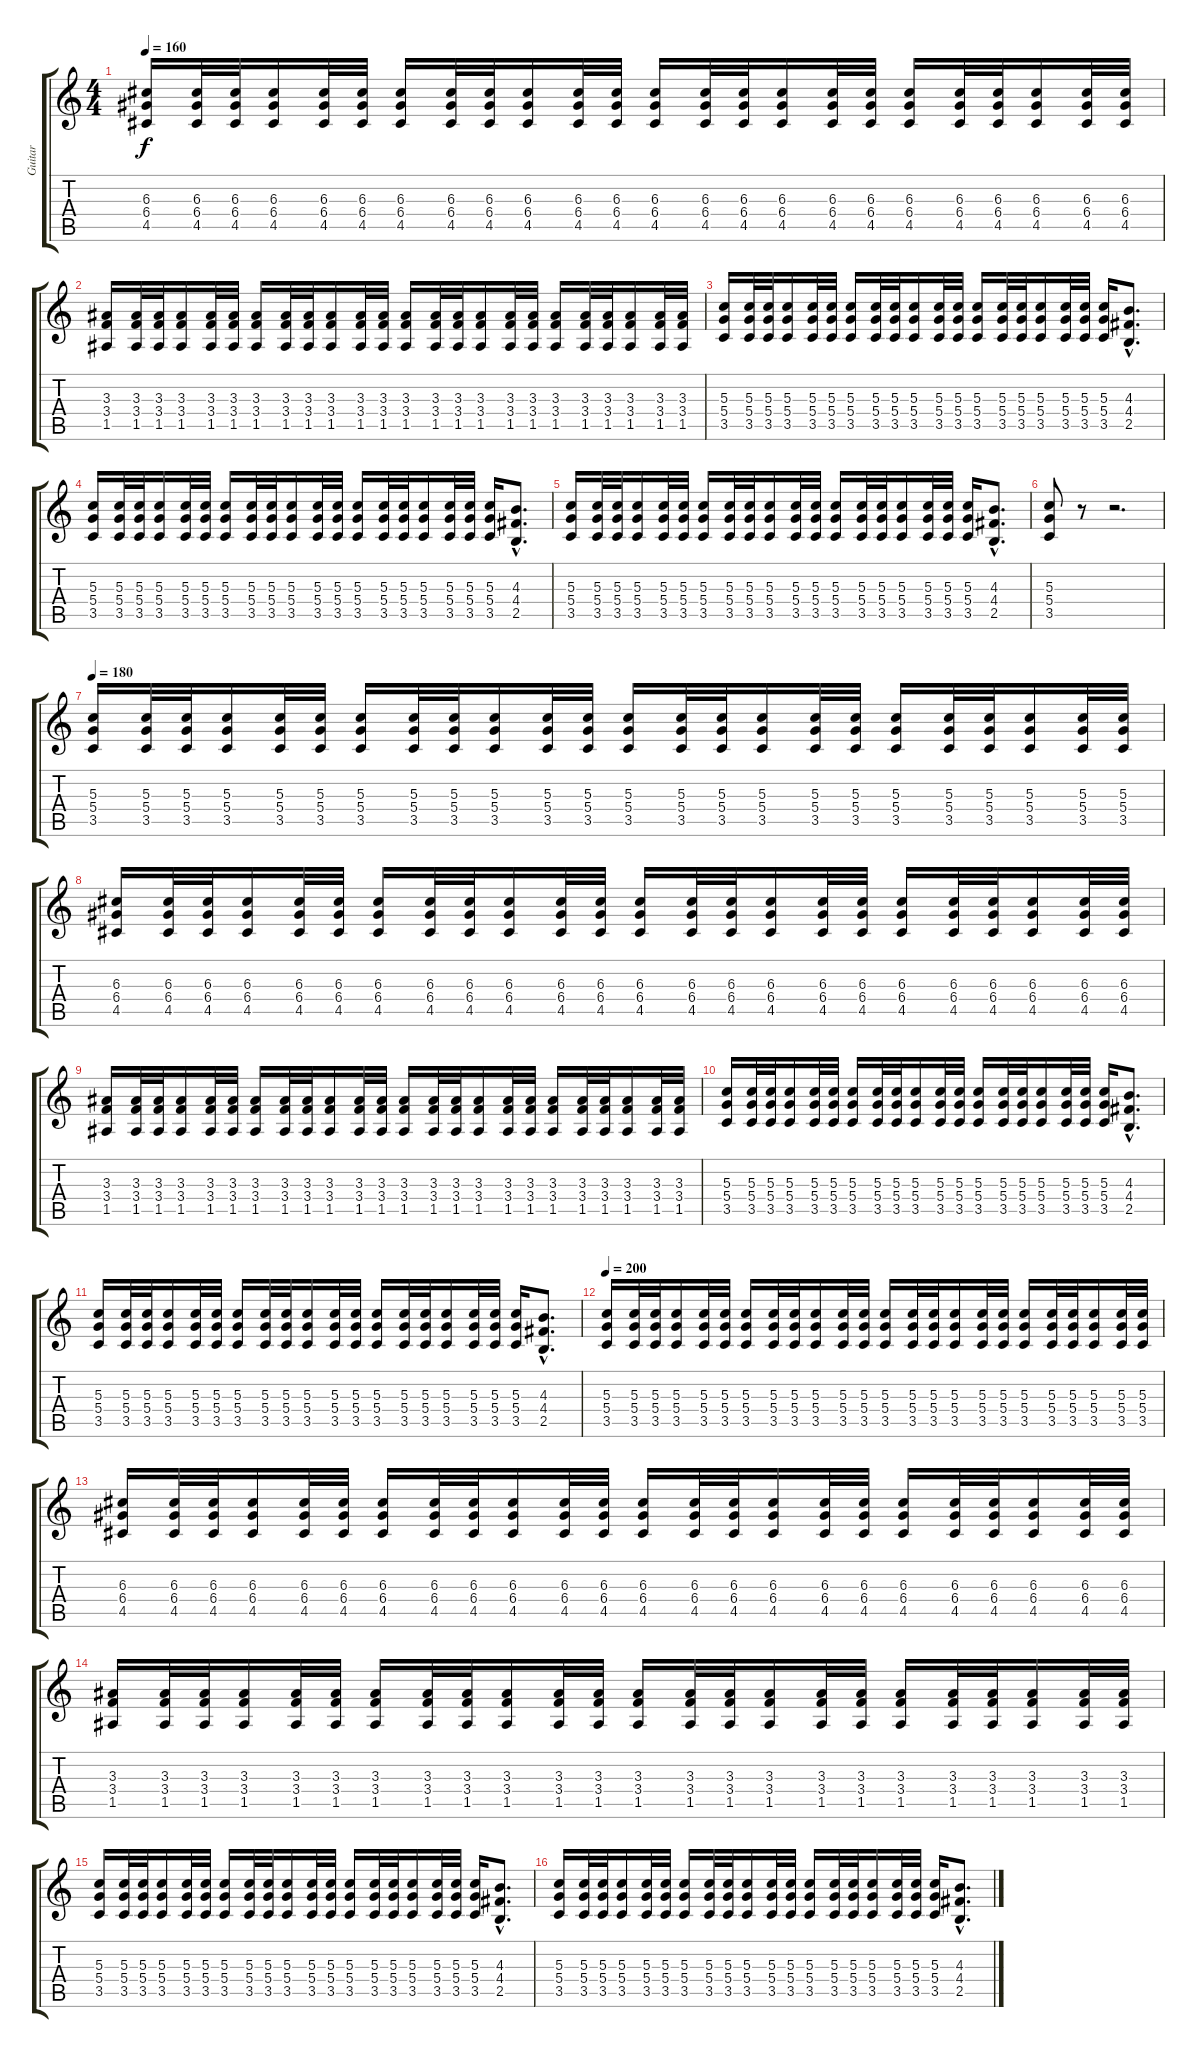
\track ("Guitar" "Guitar") {instrument distortionguitar}
\staff {score tabs}
\tuning (E4 B3 G3 D3 A2 E2) {hide}
\ts (4 4)
\tempo 160
\clef g2
\ks c
(6.3 6.4 4.5).16{dy f} (6.3 6.4 4.5).32 (6.3 6.4 4.5).32 (6.3 6.4 4.5).16 (6.3 6.4 4.5).32 (6.3 6.4 4.5).32 (6.3 6.4 4.5).16 (6.3 6.4 4.5).32 (6.3 6.4 4.5).32 (6.3 6.4 4.5).16 (6.3 6.4 4.5).32 (6.3 6.4 4.5).32 (6.3 6.4 4.5).16 (6.3 6.4 4.5).32 (6.3 6.4 4.5).32 (6.3 6.4 4.5).16 (6.3 6.4 4.5).32 (6.3 6.4 4.5).32 (6.3 6.4 4.5).16 (6.3 6.4 4.5).32 (6.3 6.4 4.5).32 (6.3 6.4 4.5).16 (6.3 6.4 4.5).32 (6.3 6.4 4.5).32 |
(3.3 3.4 1.5).16 (3.3 3.4 1.5).32 (3.3 3.4 1.5).32 (3.3 3.4 1.5).16 (3.3 3.4 1.5).32 (3.3 3.4 1.5).32 (3.3 3.4 1.5).16 (3.3 3.4 1.5).32 (3.3 3.4 1.5).32 (3.3 3.4 1.5).16 (3.3 3.4 1.5).32 (3.3 3.4 1.5).32 (3.3 3.4 1.5).16 (3.3 3.4 1.5).32 (3.3 3.4 1.5).32 (3.3 3.4 1.5).16 (3.3 3.4 1.5).32 (3.3 3.4 1.5).32 (3.3 3.4 1.5).16 (3.3 3.4 1.5).32 (3.3 3.4 1.5).32 (3.3 3.4 1.5).16 (3.3 3.4 1.5).32 (3.3 3.4 1.5).32 |
(5.3 5.4 3.5).16 (5.3 5.4 3.5).32 (5.3 5.4 3.5).32 (5.3 5.4 3.5).16 (5.3 5.4 3.5).32 (5.3 5.4 3.5).32 (5.3 5.4 3.5).16 (5.3 5.4 3.5).32 (5.3 5.4 3.5).32 (5.3 5.4 3.5).16 (5.3 5.4 3.5).32 (5.3 5.4 3.5).32 (5.3 5.4 3.5).16 (5.3 5.4 3.5).32 (5.3 5.4 3.5).32 (5.3 5.4 3.5).16 (5.3 5.4 3.5).32 (5.3 5.4 3.5).32 (5.3 5.4 3.5).16 (4.3{hac} 4.4{hac} 2.5{hac}).8{d} |
(5.3 5.4 3.5).16 (5.3 5.4 3.5).32 (5.3 5.4 3.5).32 (5.3 5.4 3.5).16 (5.3 5.4 3.5).32 (5.3 5.4 3.5).32 (5.3 5.4 3.5).16 (5.3 5.4 3.5).32 (5.3 5.4 3.5).32 (5.3 5.4 3.5).16 (5.3 5.4 3.5).32 (5.3 5.4 3.5).32 (5.3 5.4 3.5).16 (5.3 5.4 3.5).32 (5.3 5.4 3.5).32 (5.3 5.4 3.5).16 (5.3 5.4 3.5).32 (5.3 5.4 3.5).32 (5.3 5.4 3.5).16 (4.3{hac} 4.4{hac} 2.5{hac}).8{d} |
(5.3 5.4 3.5).16 (5.3 5.4 3.5).32 (5.3 5.4 3.5).32 (5.3 5.4 3.5).16 (5.3 5.4 3.5).32 (5.3 5.4 3.5).32 (5.3 5.4 3.5).16 (5.3 5.4 3.5).32 (5.3 5.4 3.5).32 (5.3 5.4 3.5).16 (5.3 5.4 3.5).32 (5.3 5.4 3.5).32 (5.3 5.4 3.5).16 (5.3 5.4 3.5).32 (5.3 5.4 3.5).32 (5.3 5.4 3.5).16 (5.3 5.4 3.5).32 (5.3 5.4 3.5).32 (5.3 5.4 3.5).16 (4.3{hac} 4.4{hac} 2.5{hac}).8{d} |
(5.3 5.4 3.5).8 r.8 r.2{d} |
\tempo 180
(5.3 5.4 3.5).16{volume 8} (5.3 5.4 3.5).32 (5.3 5.4 3.5).32 (5.3 5.4 3.5).16 (5.3 5.4 3.5).32 (5.3 5.4 3.5).32 (5.3 5.4 3.5).16 (5.3 5.4 3.5).32 (5.3 5.4 3.5).32 (5.3 5.4 3.5).16 (5.3 5.4 3.5).32 (5.3 5.4 3.5).32 (5.3 5.4 3.5).16 (5.3 5.4 3.5).32 (5.3 5.4 3.5).32 (5.3 5.4 3.5).16 (5.3 5.4 3.5).32 (5.3 5.4 3.5).32 (5.3 5.4 3.5).16 (5.3 5.4 3.5).32 (5.3 5.4 3.5).32 (5.3 5.4 3.5).16 (5.3 5.4 3.5).32 (5.3 5.4 3.5).32 |
(6.3 6.4 4.5).16 (6.3 6.4 4.5).32 (6.3 6.4 4.5).32 (6.3 6.4 4.5).16 (6.3 6.4 4.5).32 (6.3 6.4 4.5).32 (6.3 6.4 4.5).16 (6.3 6.4 4.5).32 (6.3 6.4 4.5).32 (6.3 6.4 4.5).16 (6.3 6.4 4.5).32 (6.3 6.4 4.5).32 (6.3 6.4 4.5).16 (6.3 6.4 4.5).32 (6.3 6.4 4.5).32 (6.3 6.4 4.5).16 (6.3 6.4 4.5).32 (6.3 6.4 4.5).32 (6.3 6.4 4.5).16 (6.3 6.4 4.5).32 (6.3 6.4 4.5).32 (6.3 6.4 4.5).16 (6.3 6.4 4.5).32 (6.3 6.4 4.5).32 |
(3.3 3.4 1.5).16 (3.3 3.4 1.5).32 (3.3 3.4 1.5).32 (3.3 3.4 1.5).16 (3.3 3.4 1.5).32 (3.3 3.4 1.5).32 (3.3 3.4 1.5).16 (3.3 3.4 1.5).32 (3.3 3.4 1.5).32 (3.3 3.4 1.5).16 (3.3 3.4 1.5).32 (3.3 3.4 1.5).32 (3.3 3.4 1.5).16 (3.3 3.4 1.5).32 (3.3 3.4 1.5).32 (3.3 3.4 1.5).16 (3.3 3.4 1.5).32 (3.3 3.4 1.5).32 (3.3 3.4 1.5).16 (3.3 3.4 1.5).32 (3.3 3.4 1.5).32 (3.3 3.4 1.5).16 (3.3 3.4 1.5).32 (3.3 3.4 1.5).32 |
(5.3 5.4 3.5).16 (5.3 5.4 3.5).32 (5.3 5.4 3.5).32 (5.3 5.4 3.5).16 (5.3 5.4 3.5).32 (5.3 5.4 3.5).32 (5.3 5.4 3.5).16 (5.3 5.4 3.5).32 (5.3 5.4 3.5).32 (5.3 5.4 3.5).16 (5.3 5.4 3.5).32 (5.3 5.4 3.5).32 (5.3 5.4 3.5).16 (5.3 5.4 3.5).32 (5.3 5.4 3.5).32 (5.3 5.4 3.5).16 (5.3 5.4 3.5).32 (5.3 5.4 3.5).32 (5.3 5.4 3.5).16 (4.3{hac} 4.4{hac} 2.5{hac}).8{d} |
(5.3 5.4 3.5).16 (5.3 5.4 3.5).32 (5.3 5.4 3.5).32 (5.3 5.4 3.5).16 (5.3 5.4 3.5).32 (5.3 5.4 3.5).32 (5.3 5.4 3.5).16 (5.3 5.4 3.5).32 (5.3 5.4 3.5).32 (5.3 5.4 3.5).16 (5.3 5.4 3.5).32 (5.3 5.4 3.5).32 (5.3 5.4 3.5).16 (5.3 5.4 3.5).32 (5.3 5.4 3.5).32 (5.3 5.4 3.5).16 (5.3 5.4 3.5).32 (5.3 5.4 3.5).32 (5.3 5.4 3.5).16 (4.3{hac} 4.4{hac} 2.5{hac}).8{d} |
\tempo 200
(5.3 5.4 3.5).16{volume 0} (5.3 5.4 3.5).32 (5.3 5.4 3.5).32 (5.3 5.4 3.5).16 (5.3 5.4 3.5).32 (5.3 5.4 3.5).32 (5.3 5.4 3.5).16 (5.3 5.4 3.5).32 (5.3 5.4 3.5).32 (5.3 5.4 3.5).16 (5.3 5.4 3.5).32 (5.3 5.4 3.5).32 (5.3 5.4 3.5).16 (5.3 5.4 3.5).32 (5.3 5.4 3.5).32 (5.3 5.4 3.5).16 (5.3 5.4 3.5).32 (5.3 5.4 3.5).32 (5.3 5.4 3.5).16 (5.3 5.4 3.5).32 (5.3 5.4 3.5).32 (5.3 5.4 3.5).16 (5.3 5.4 3.5).32 (5.3 5.4 3.5).32 |
(6.3 6.4 4.5).16 (6.3 6.4 4.5).32 (6.3 6.4 4.5).32 (6.3 6.4 4.5).16 (6.3 6.4 4.5).32 (6.3 6.4 4.5).32 (6.3 6.4 4.5).16 (6.3 6.4 4.5).32 (6.3 6.4 4.5).32 (6.3 6.4 4.5).16 (6.3 6.4 4.5).32 (6.3 6.4 4.5).32 (6.3 6.4 4.5).16 (6.3 6.4 4.5).32 (6.3 6.4 4.5).32 (6.3 6.4 4.5).16 (6.3 6.4 4.5).32 (6.3 6.4 4.5).32 (6.3 6.4 4.5).16 (6.3 6.4 4.5).32 (6.3 6.4 4.5).32 (6.3 6.4 4.5).16 (6.3 6.4 4.5).32 (6.3 6.4 4.5).32 |
(3.3 3.4 1.5).16 (3.3 3.4 1.5).32 (3.3 3.4 1.5).32 (3.3 3.4 1.5).16 (3.3 3.4 1.5).32 (3.3 3.4 1.5).32 (3.3 3.4 1.5).16 (3.3 3.4 1.5).32 (3.3 3.4 1.5).32 (3.3 3.4 1.5).16 (3.3 3.4 1.5).32 (3.3 3.4 1.5).32 (3.3 3.4 1.5).16 (3.3 3.4 1.5).32 (3.3 3.4 1.5).32 (3.3 3.4 1.5).16 (3.3 3.4 1.5).32 (3.3 3.4 1.5).32 (3.3 3.4 1.5).16 (3.3 3.4 1.5).32 (3.3 3.4 1.5).32 (3.3 3.4 1.5).16 (3.3 3.4 1.5).32 (3.3 3.4 1.5).32 |
(5.3 5.4 3.5).16 (5.3 5.4 3.5).32 (5.3 5.4 3.5).32 (5.3 5.4 3.5).16 (5.3 5.4 3.5).32 (5.3 5.4 3.5).32 (5.3 5.4 3.5).16 (5.3 5.4 3.5).32 (5.3 5.4 3.5).32 (5.3 5.4 3.5).16 (5.3 5.4 3.5).32 (5.3 5.4 3.5).32 (5.3 5.4 3.5).16 (5.3 5.4 3.5).32 (5.3 5.4 3.5).32 (5.3 5.4 3.5).16 (5.3 5.4 3.5).32 (5.3 5.4 3.5).32 (5.3 5.4 3.5).16 (4.3{hac} 4.4{hac} 2.5{hac}).8{d} |
(5.3 5.4 3.5).16 (5.3 5.4 3.5).32 (5.3 5.4 3.5).32 (5.3 5.4 3.5).16 (5.3 5.4 3.5).32 (5.3 5.4 3.5).32 (5.3 5.4 3.5).16 (5.3 5.4 3.5).32 (5.3 5.4 3.5).32 (5.3 5.4 3.5).16 (5.3 5.4 3.5).32 (5.3 5.4 3.5).32 (5.3 5.4 3.5).16 (5.3 5.4 3.5).32 (5.3 5.4 3.5).32 (5.3 5.4 3.5).16 (5.3 5.4 3.5).32 (5.3 5.4 3.5).32 (5.3 5.4 3.5).16 (4.3{hac} 4.4{hac} 2.5{hac}).8{d}
